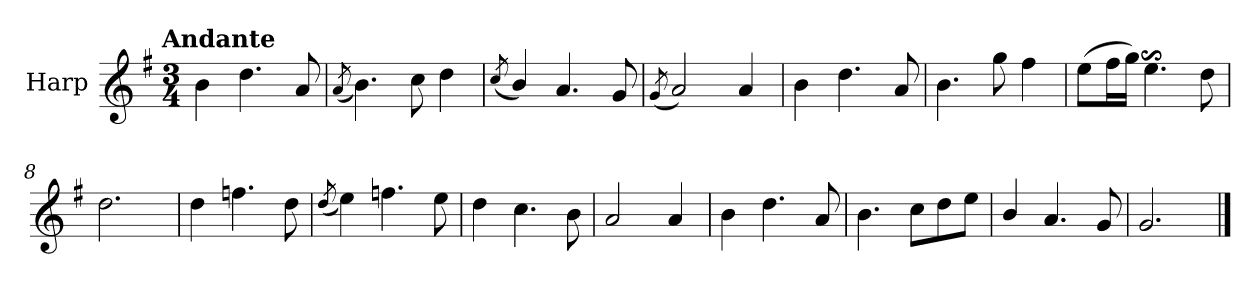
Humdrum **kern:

**kern
*part1
*staff1
*I"Harp
*I'Hrp.
*clefG2
*k[f#]
!!LO:TX:omd:t=Andante
*M3/4
*MM92
=1
4b\
4.dd\
8a/
=2
(<8qa/
4.b\)
8cc\
4dd\
=3
(<8qcc/
4b/)
4.a/
8g/
=4
(<8qg/
2a/)
4a/
!!LO:LB:g=z
=5
4b\
4.dd\
8a/
=6
4.b\
8gg\
4ff#\
=7
(>8ee\L
16ff#\L
16gg\JJ)
4.ees$SS\
8dd\
=8
2.dd\
=9
4dd\
4.ffn\
8dd\
=10
(<8qdd/
4ee\)
4.ffn\
8ee\
!!LO:LB:g=z
=11
4dd\
4.cc\
8b\
=12
2a/
4a/
=13
4b\
4.dd\
8a/
=14
4.b\
8cc\L
8dd\
8ee\J
=15
4b/
4.a/
8g/
=16
2.g/
==
*-
